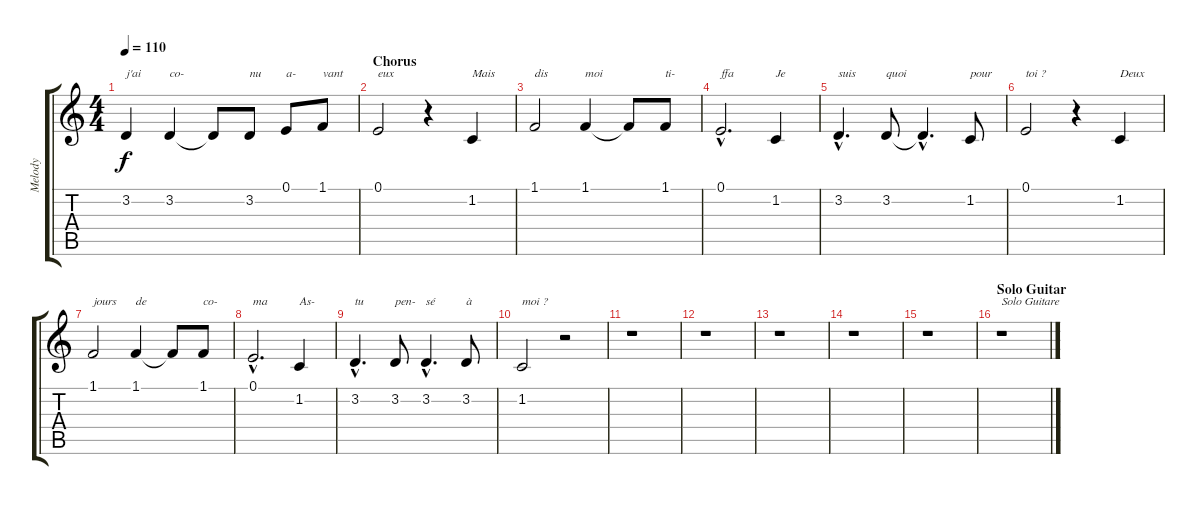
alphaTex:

\track ("Melody" "Melody") {instrument lead6voice}
\staff {score tabs}
\tuning (E4 B3 G3 D3 A2 E2) {hide}
\ts (4 4)
\tempo 110
\clef g2
\ks c
3.2.4{txt "j'ai" dy f} 3.2.4{txt "co-"} 3.2{t}.8 3.2.8{txt "nu"} 0.1.8{txt "a-"} 1.1.8{txt "vant"} |
\section ("" "Chorus")
0.1.2{txt "eux"} r.4 1.2.4{txt "Mais"} |
1.1.2{txt "dis"} 1.1.4{txt "moi"} 1.1{t}.8 1.1.8{txt "ti-"} |
0.1{hac}.2{d txt "ffa"} 1.2.4{txt "Je"} |
3.2{hac}.4{d txt "suis"} 3.2.8{txt "quoi"} 3.2{hac t}.4{d} 1.2.8{txt "pour"} |
0.1.2{txt "toi ?"} r.4 1.2.4{txt "Deux"} |
1.1.2{txt "jours"} 1.1.4{txt "de"} 1.1{t}.8 1.1.8{txt "co-"} |
0.1{hac}.2{d txt "ma"} 1.2.4{txt "As-"} |
3.2{hac}.4{d txt "tu"} 3.2.8{txt "pen-"} 3.2{hac}.4{d txt "sé"} 3.2.8{txt "à"} |
1.2.2{txt "moi ?"} r.2 |
r.1 |
r.1 |
r.1 |
r.1 |
r.1 |
\section ("" "Solo Guitar")
r.1{txt "Solo Guitare"}
